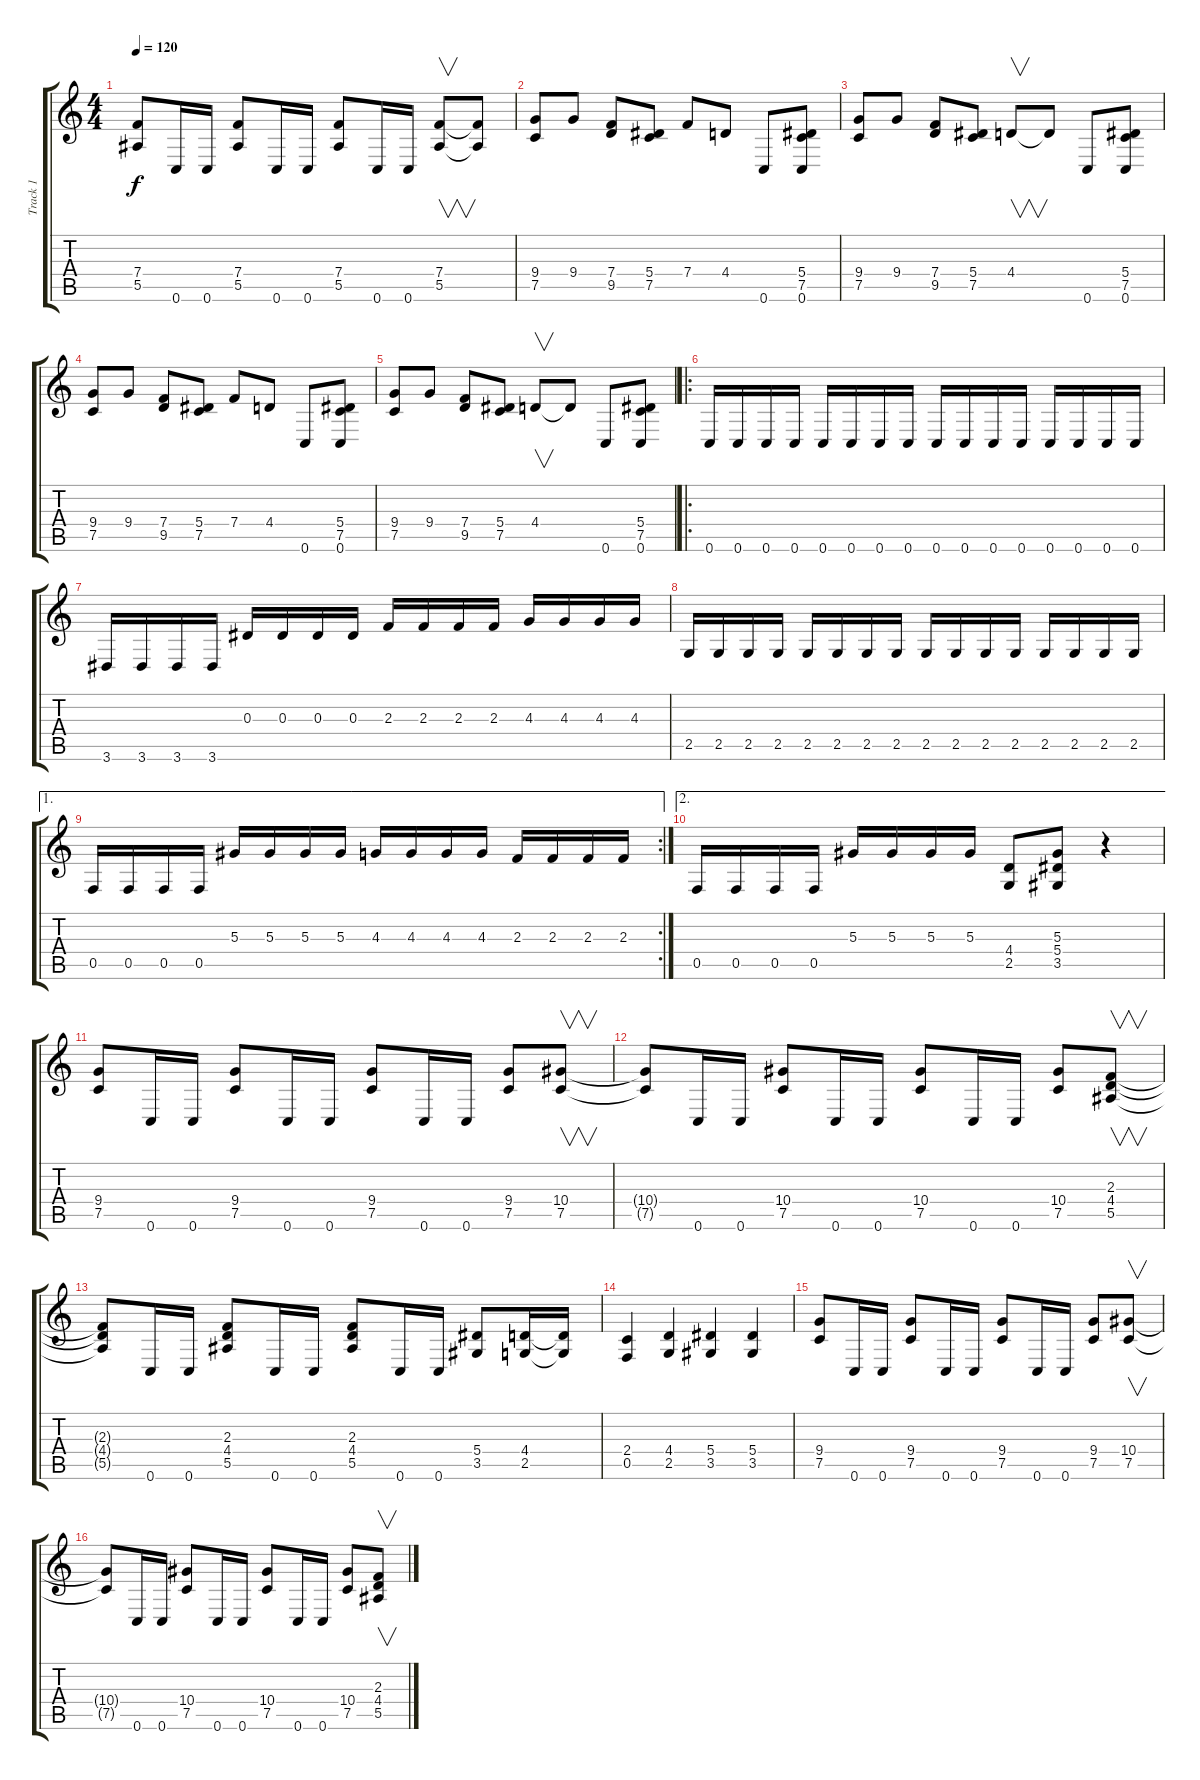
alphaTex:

\track ("Track 1" "Track 1") {instrument overdrivenguitar}
\staff {score tabs}
\tuning (C4 G3 Eb3 Bb2 F2 C2) {hide}
\ts (4 4)
\tempo 120
\clef g2
\ks c
(7.4{t} 5.5{t}).8{dy f} 0.6.16 0.6.16 (7.4 5.5).8 0.6.16 0.6.16 (7.4 5.5).8 0.6.16 0.6.16 (7.4 5.5).8{v} (7.4{t} 5.5{t}).8 |
(9.4 7.5).8 9.4.8 (7.4 9.5).8 (5.4 7.5).8 7.4.8 4.4.8 0.6.8 (5.4 7.5 0.6).8 |
(9.4 7.5).8 9.4.8 (7.4 9.5).8 (5.4 7.5).8 4.4.8{v} 4.4{t}.8 0.6.8 (5.4 7.5 0.6).8 |
(9.4 7.5).8 9.4.8 (7.4 9.5).8 (5.4 7.5).8 7.4.8 4.4.8 0.6.8 (5.4 7.5 0.6).8 |
(9.4 7.5).8 9.4.8 (7.4 9.5).8 (5.4 7.5).8 4.4.8{v} 4.4{t}.8 0.6.8 (5.4 7.5 0.6).8 |
\ro
0.6.16 0.6.16 0.6.16 0.6.16 0.6.16 0.6.16 0.6.16 0.6.16 0.6.16 0.6.16 0.6.16 0.6.16 0.6.16 0.6.16 0.6.16 0.6.16 |
3.6.16 3.6.16 3.6.16 3.6.16 0.3.16 0.3.16 0.3.16 0.3.16 2.3.16 2.3.16 2.3.16 2.3.16 4.3.16 4.3.16 4.3.16 4.3.16 |
2.5.16 2.5.16 2.5.16 2.5.16 2.5.16 2.5.16 2.5.16 2.5.16 2.5.16 2.5.16 2.5.16 2.5.16 2.5.16 2.5.16 2.5.16 2.5.16 |
\ae 1
\rc 2
0.5.16 0.5.16 0.5.16 0.5.16 5.3.16 5.3.16 5.3.16 5.3.16 4.3.16 4.3.16 4.3.16 4.3.16 2.3.16 2.3.16 2.3.16 2.3.16 |
\ae 2
0.5.16 0.5.16 0.5.16 0.5.16 5.3.16 5.3.16 5.3.16 5.3.16 (4.4 2.5).8 (5.3 5.4 3.5).8 r.4 |
(9.4 7.5).8 0.6.16 0.6.16 (9.4 7.5).8 0.6.16 0.6.16 (9.4 7.5).8 0.6.16 0.6.16 (9.4 7.5).8 (10.4 7.5).8{v} |
(10.4{t} 7.5{t}).8 0.6.16 0.6.16 (10.4 7.5).8 0.6.16 0.6.16 (10.4 7.5).8 0.6.16 0.6.16 (10.4 7.5).8 (2.3 4.4 5.5).8{v} |
(2.3{t} 4.4{t} 5.5{t}).8 0.6.16 0.6.16 (2.3 4.4 5.5).8 0.6.16 0.6.16 (2.3 4.4 5.5).8 0.6.16 0.6.16 (5.4 3.5).8 (4.4 2.5).16 (4.4{t} 2.5{t}).16 |
(2.4 0.5).4 (4.4 2.5).4 (5.4 3.5).4 (5.4 3.5).4 |
(9.4 7.5).8 0.6.16 0.6.16 (9.4 7.5).8 0.6.16 0.6.16 (9.4 7.5).8 0.6.16 0.6.16 (9.4 7.5).8 (10.4 7.5).8{v} |
(10.4{t} 7.5{t}).8 0.6.16 0.6.16 (10.4 7.5).8 0.6.16 0.6.16 (10.4 7.5).8 0.6.16 0.6.16 (10.4 7.5).8 (2.3 4.4 5.5).8{v}
